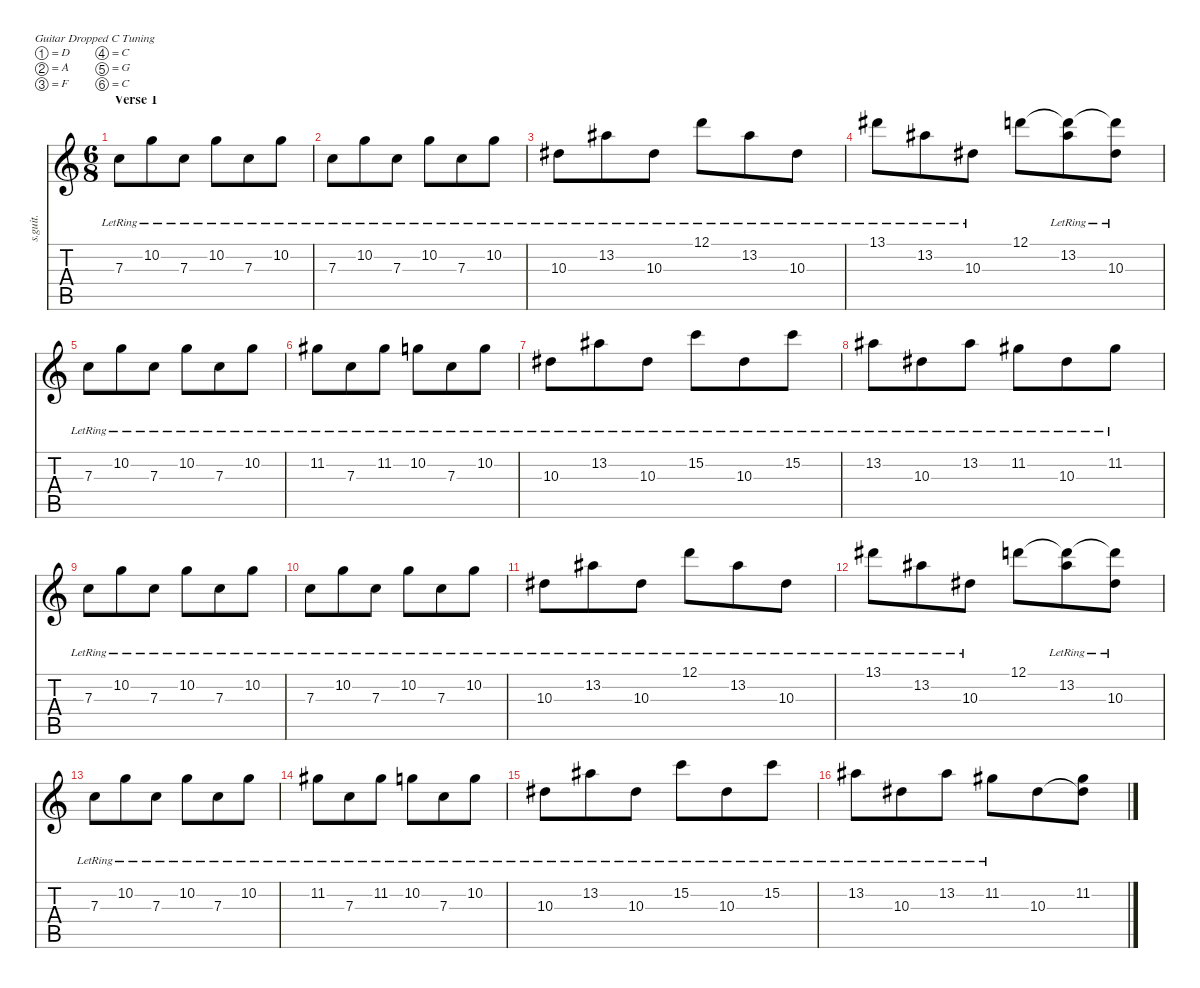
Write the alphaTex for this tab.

\defaultSystemsLayout 4
\hideDynamics
\bracketExtendMode nobrackets
\track ("Daron Malakian" "s.guit.") {instrument acousticguitarsteel}
\staff {score tabs}
\tuning (D4 A3 F3 C3 G2 C2)
\ts (6 8)
\section ("" "Verse 1")
\tempo (115 hide)
\clef g2
\ks c
7.3{lr}.8{lyrics (0 "") lyrics (1 "") lyrics (2 "") lyrics (3 "") lyrics (4 "") dy f} 10.2{lr}.8{lyrics (0 "") lyrics (1 "") lyrics (2 "") lyrics (3 "") lyrics (4 "")} 7.3{lr}.8{lyrics (0 "") lyrics (1 "") lyrics (2 "") lyrics (3 "") lyrics (4 "")} 10.2{lr}.8{lyrics (0 "") lyrics (1 "") lyrics (2 "") lyrics (3 "") lyrics (4 "")} 7.3{lr}.8{lyrics (0 "") lyrics (1 "") lyrics (2 "") lyrics (3 "") lyrics (4 "")} 10.2{lr}.8{lyrics (0 "") lyrics (1 "") lyrics (2 "") lyrics (3 "") lyrics (4 "")} |
7.3{lr}.8{lyrics (0 "") lyrics (1 "") lyrics (2 "") lyrics (3 "") lyrics (4 "")} 10.2{lr}.8{lyrics (0 "") lyrics (1 "") lyrics (2 "") lyrics (3 "") lyrics (4 "")} 7.3{lr}.8{lyrics (0 "") lyrics (1 "") lyrics (2 "") lyrics (3 "") lyrics (4 "")} 10.2{lr}.8{lyrics (0 "") lyrics (1 "") lyrics (2 "") lyrics (3 "") lyrics (4 "")} 7.3{lr}.8{lyrics (0 "") lyrics (1 "") lyrics (2 "") lyrics (3 "") lyrics (4 "")} 10.2{lr}.8{lyrics (0 "") lyrics (1 "") lyrics (2 "") lyrics (3 "") lyrics (4 "")} |
10.3{lr acc #}.8{lyrics (0 "") lyrics (1 "") lyrics (2 "") lyrics (3 "") lyrics (4 "")} 13.2{lr acc #}.8{lyrics (0 "") lyrics (1 "") lyrics (2 "") lyrics (3 "") lyrics (4 "")} 10.3{lr acc #}.8{lyrics (0 "") lyrics (1 "") lyrics (2 "") lyrics (3 "") lyrics (4 "")} 12.1{lr}.8{lyrics (0 "") lyrics (1 "") lyrics (2 "") lyrics (3 "") lyrics (4 "")} 13.2{lr acc #}.8{lyrics (0 "") lyrics (1 "") lyrics (2 "") lyrics (3 "") lyrics (4 "")} 10.3{lr acc #}.8{lyrics (0 "") lyrics (1 "") lyrics (2 "") lyrics (3 "") lyrics (4 "")} |
13.1{lr acc #}.8{lyrics (0 "") lyrics (1 "") lyrics (2 "") lyrics (3 "") lyrics (4 "")} 13.2{lr acc #}.8{lyrics (0 "") lyrics (1 "") lyrics (2 "") lyrics (3 "") lyrics (4 "")} 10.3{lr acc #}.8{lyrics (0 "") lyrics (1 "") lyrics (2 "") lyrics (3 "") lyrics (4 "")} 12.1.8{lyrics (0 "") lyrics (1 "") lyrics (2 "") lyrics (3 "") lyrics (4 "")} (12.1{lr t} 13.2{lr acc #}).8{lyrics (0 "") lyrics (1 "") lyrics (2 "") lyrics (3 "") lyrics (4 "")} (12.1{lr t} 10.3{lr acc #}).8{lyrics (0 "") lyrics (1 "") lyrics (2 "") lyrics (3 "") lyrics (4 "")} |
7.3{lr}.8{lyrics (0 "") lyrics (1 "") lyrics (2 "") lyrics (3 "") lyrics (4 "")} 10.2{lr}.8{lyrics (0 "") lyrics (1 "") lyrics (2 "") lyrics (3 "") lyrics (4 "")} 7.3{lr}.8{lyrics (0 "") lyrics (1 "") lyrics (2 "") lyrics (3 "") lyrics (4 "")} 10.2{lr}.8{lyrics (0 "") lyrics (1 "") lyrics (2 "") lyrics (3 "") lyrics (4 "")} 7.3{lr}.8{lyrics (0 "") lyrics (1 "") lyrics (2 "") lyrics (3 "") lyrics (4 "")} 10.2{lr}.8{lyrics (0 "") lyrics (1 "") lyrics (2 "") lyrics (3 "") lyrics (4 "")} |
11.2{lr acc #}.8{lyrics (0 "") lyrics (1 "") lyrics (2 "") lyrics (3 "") lyrics (4 "")} 7.3{lr}.8{lyrics (0 "") lyrics (1 "") lyrics (2 "") lyrics (3 "") lyrics (4 "")} 11.2{lr acc #}.8{lyrics (0 "") lyrics (1 "") lyrics (2 "") lyrics (3 "") lyrics (4 "")} 10.2{lr}.8{lyrics (0 "") lyrics (1 "") lyrics (2 "") lyrics (3 "") lyrics (4 "")} 7.3{lr}.8{lyrics (0 "") lyrics (1 "") lyrics (2 "") lyrics (3 "") lyrics (4 "")} 10.2{lr}.8{lyrics (0 "") lyrics (1 "") lyrics (2 "") lyrics (3 "") lyrics (4 "")} |
10.3{lr acc #}.8{lyrics (0 "") lyrics (1 "") lyrics (2 "") lyrics (3 "") lyrics (4 "")} 13.2{lr acc #}.8{lyrics (0 "") lyrics (1 "") lyrics (2 "") lyrics (3 "") lyrics (4 "")} 10.3{lr acc #}.8{lyrics (0 "") lyrics (1 "") lyrics (2 "") lyrics (3 "") lyrics (4 "")} 15.2{lr}.8{lyrics (0 "") lyrics (1 "") lyrics (2 "") lyrics (3 "") lyrics (4 "")} 10.3{lr acc #}.8{lyrics (0 "") lyrics (1 "") lyrics (2 "") lyrics (3 "") lyrics (4 "")} 15.2{lr}.8{lyrics (0 "") lyrics (1 "") lyrics (2 "") lyrics (3 "") lyrics (4 "")} |
13.2{lr acc #}.8{lyrics (0 "") lyrics (1 "") lyrics (2 "") lyrics (3 "") lyrics (4 "")} 10.3{lr acc #}.8{lyrics (0 "") lyrics (1 "") lyrics (2 "") lyrics (3 "") lyrics (4 "")} 13.2{lr acc #}.8{lyrics (0 "") lyrics (1 "") lyrics (2 "") lyrics (3 "") lyrics (4 "")} 11.2{lr acc #}.8{lyrics (0 "") lyrics (1 "") lyrics (2 "") lyrics (3 "") lyrics (4 "")} 10.3{lr acc #}.8{lyrics (0 "") lyrics (1 "") lyrics (2 "") lyrics (3 "") lyrics (4 "")} 11.2{lr acc #}.8{lyrics (0 "") lyrics (1 "") lyrics (2 "") lyrics (3 "") lyrics (4 "")} |
7.3{lr}.8{lyrics (0 "") lyrics (1 "") lyrics (2 "") lyrics (3 "") lyrics (4 "")} 10.2{lr}.8{lyrics (0 "") lyrics (1 "") lyrics (2 "") lyrics (3 "") lyrics (4 "")} 7.3{lr}.8{lyrics (0 "") lyrics (1 "") lyrics (2 "") lyrics (3 "") lyrics (4 "")} 10.2{lr}.8{lyrics (0 "") lyrics (1 "") lyrics (2 "") lyrics (3 "") lyrics (4 "")} 7.3{lr}.8{lyrics (0 "") lyrics (1 "") lyrics (2 "") lyrics (3 "") lyrics (4 "")} 10.2{lr}.8{lyrics (0 "") lyrics (1 "") lyrics (2 "") lyrics (3 "") lyrics (4 "")} |
7.3{lr}.8{lyrics (0 "") lyrics (1 "") lyrics (2 "") lyrics (3 "") lyrics (4 "")} 10.2{lr}.8{lyrics (0 "") lyrics (1 "") lyrics (2 "") lyrics (3 "") lyrics (4 "")} 7.3{lr}.8{lyrics (0 "") lyrics (1 "") lyrics (2 "") lyrics (3 "") lyrics (4 "")} 10.2{lr}.8{lyrics (0 "") lyrics (1 "") lyrics (2 "") lyrics (3 "") lyrics (4 "")} 7.3{lr}.8{lyrics (0 "") lyrics (1 "") lyrics (2 "") lyrics (3 "") lyrics (4 "")} 10.2{lr}.8{lyrics (0 "") lyrics (1 "") lyrics (2 "") lyrics (3 "") lyrics (4 "")} |
10.3{lr acc #}.8{lyrics (0 "") lyrics (1 "") lyrics (2 "") lyrics (3 "") lyrics (4 "")} 13.2{lr acc #}.8{lyrics (0 "") lyrics (1 "") lyrics (2 "") lyrics (3 "") lyrics (4 "")} 10.3{lr acc #}.8{lyrics (0 "") lyrics (1 "") lyrics (2 "") lyrics (3 "") lyrics (4 "")} 12.1{lr}.8{lyrics (0 "") lyrics (1 "") lyrics (2 "") lyrics (3 "") lyrics (4 "")} 13.2{lr acc #}.8{lyrics (0 "") lyrics (1 "") lyrics (2 "") lyrics (3 "") lyrics (4 "")} 10.3{lr acc #}.8{lyrics (0 "") lyrics (1 "") lyrics (2 "") lyrics (3 "") lyrics (4 "")} |
13.1{lr acc #}.8{lyrics (0 "") lyrics (1 "") lyrics (2 "") lyrics (3 "") lyrics (4 "")} 13.2{lr acc #}.8{lyrics (0 "") lyrics (1 "") lyrics (2 "") lyrics (3 "") lyrics (4 "")} 10.3{lr acc #}.8{lyrics (0 "") lyrics (1 "") lyrics (2 "") lyrics (3 "") lyrics (4 "")} 12.1.8{lyrics (0 "") lyrics (1 "") lyrics (2 "") lyrics (3 "") lyrics (4 "")} (12.1{lr t} 13.2{lr acc #}).8{lyrics (0 "") lyrics (1 "") lyrics (2 "") lyrics (3 "") lyrics (4 "")} (12.1{lr t} 10.3{lr acc #}).8{lyrics (0 "") lyrics (1 "") lyrics (2 "") lyrics (3 "") lyrics (4 "")} |
7.3{lr}.8{lyrics (0 "") lyrics (1 "") lyrics (2 "") lyrics (3 "") lyrics (4 "")} 10.2{lr}.8{lyrics (0 "") lyrics (1 "") lyrics (2 "") lyrics (3 "") lyrics (4 "")} 7.3{lr}.8{lyrics (0 "") lyrics (1 "") lyrics (2 "") lyrics (3 "") lyrics (4 "")} 10.2{lr}.8{lyrics (0 "") lyrics (1 "") lyrics (2 "") lyrics (3 "") lyrics (4 "")} 7.3{lr}.8{lyrics (0 "") lyrics (1 "") lyrics (2 "") lyrics (3 "") lyrics (4 "")} 10.2{lr}.8{lyrics (0 "") lyrics (1 "") lyrics (2 "") lyrics (3 "") lyrics (4 "")} |
11.2{lr acc #}.8{lyrics (0 "") lyrics (1 "") lyrics (2 "") lyrics (3 "") lyrics (4 "")} 7.3{lr}.8{lyrics (0 "") lyrics (1 "") lyrics (2 "") lyrics (3 "") lyrics (4 "")} 11.2{lr acc #}.8{lyrics (0 "") lyrics (1 "") lyrics (2 "") lyrics (3 "") lyrics (4 "")} 10.2{lr}.8{lyrics (0 "") lyrics (1 "") lyrics (2 "") lyrics (3 "") lyrics (4 "")} 7.3{lr}.8{lyrics (0 "") lyrics (1 "") lyrics (2 "") lyrics (3 "") lyrics (4 "")} 10.2{lr}.8{lyrics (0 "") lyrics (1 "") lyrics (2 "") lyrics (3 "") lyrics (4 "")} |
10.3{lr acc #}.8{lyrics (0 "") lyrics (1 "") lyrics (2 "") lyrics (3 "") lyrics (4 "")} 13.2{lr acc #}.8{lyrics (0 "") lyrics (1 "") lyrics (2 "") lyrics (3 "") lyrics (4 "")} 10.3{lr acc #}.8{lyrics (0 "") lyrics (1 "") lyrics (2 "") lyrics (3 "") lyrics (4 "")} 15.2{lr}.8{lyrics (0 "") lyrics (1 "") lyrics (2 "") lyrics (3 "") lyrics (4 "")} 10.3{lr acc #}.8{lyrics (0 "") lyrics (1 "") lyrics (2 "") lyrics (3 "") lyrics (4 "")} 15.2{lr}.8{lyrics (0 "") lyrics (1 "") lyrics (2 "") lyrics (3 "") lyrics (4 "")} |
13.2{lr acc #}.8{lyrics (0 "") lyrics (1 "") lyrics (2 "") lyrics (3 "") lyrics (4 "")} 10.3{lr acc #}.8{lyrics (0 "") lyrics (1 "") lyrics (2 "") lyrics (3 "") lyrics (4 "")} 13.2{lr acc #}.8{lyrics (0 "") lyrics (1 "") lyrics (2 "") lyrics (3 "") lyrics (4 "")} 11.2{lr acc #}.8{lyrics (0 "") lyrics (1 "") lyrics (2 "") lyrics (3 "") lyrics (4 "")} 10.3{acc #}.8{lyrics (0 "") lyrics (1 "") lyrics (2 "") lyrics (3 "") lyrics (4 "")} (11.2{acc #} 10.3{t acc #}).8{lyrics (0 "") lyrics (1 "") lyrics (2 "") lyrics (3 "") lyrics (4 "")}
